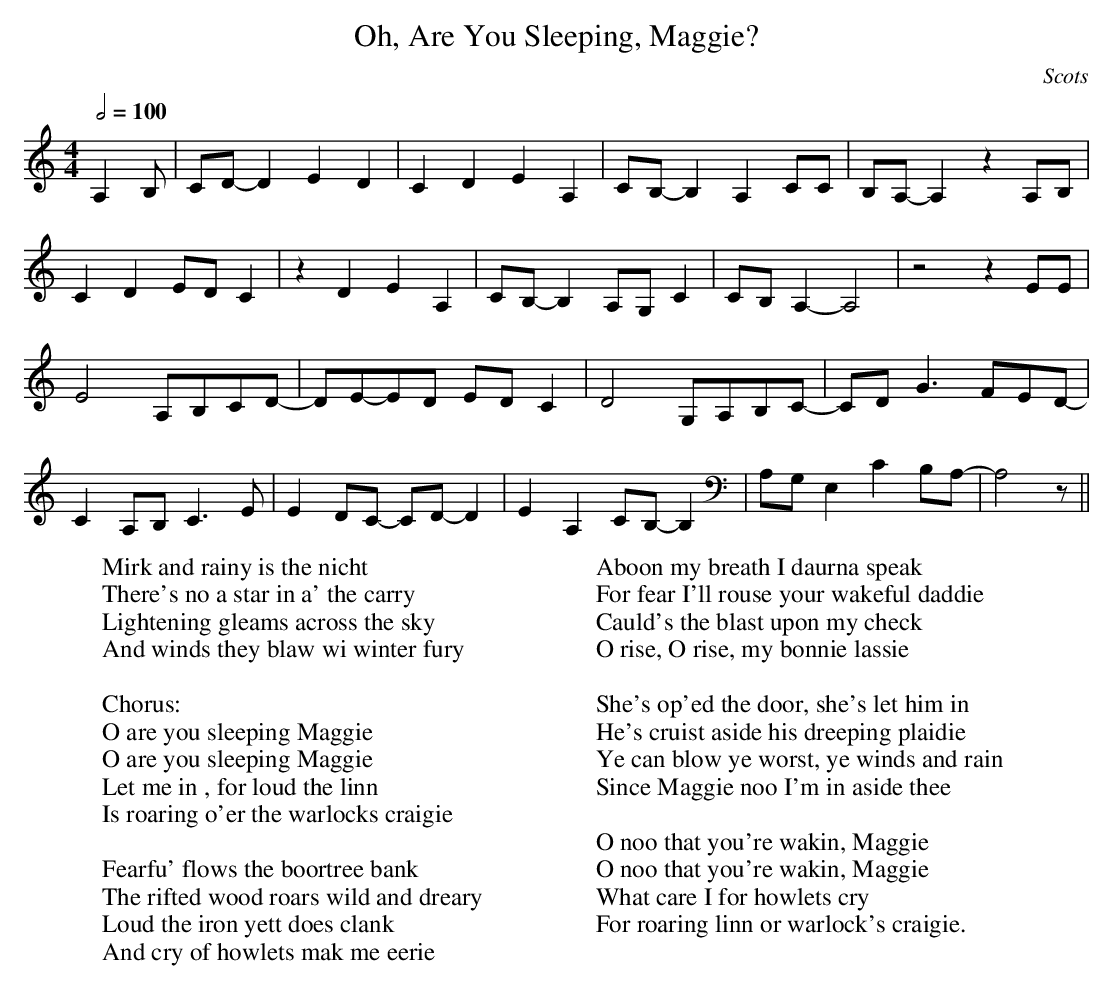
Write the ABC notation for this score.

X:1
T:Oh, Are You Sleeping, Maggie?
O:Scots
M:4/4
L:1/8
Q:2/4=100
W:Mirk and rainy is the nicht
W:There's no a star in a' the carry
W:Lightening gleams across the sky
W:And winds they blaw wi winter fury
W:
W:  Chorus:
W:  O are you sleeping Maggie
W:  O are you sleeping Maggie
W:  Let me in , for loud the linn
W:  Is roaring o'er the warlocks craigie
W:
W:Fearfu' flows the boortree bank
W:The rifted wood roars wild and dreary
W:Loud the iron yett does clank
W:And cry of howlets mak me eerie
W:
W:Aboon my breath I daurna speak
W:For fear I'll rouse your wakeful daddie
W:Cauld's the blast upon my check
W:O rise, O rise, my bonnie lassie
W:
W:She's op'ed the door, she's let him in
W:He's cruist aside his dreeping plaidie
W:Ye can blow ye worst, ye winds and rain
W:Since Maggie noo I'm in aside thee
W:
W:  O noo that you're wakin, Maggie
W:  O noo that you're wakin, Maggie
W:  What care I for howlets cry
W:  For roaring linn or warlock's craigie.
K:C
A,2B, |CD-D2 E2D2|C2D2 E2A,2|C-B,-B,2 A,2CC|B,A,-A,2 z2A,B,|
C2D2 EDC2|z2D2 E2A,2|C-B,-B,2 A,-G,C2|CB,A,2- A,4|z4 z2EE|
E4 A,-B,C-D-|DE-ED E-DC2|D4 G,-A,B,-C-|CDG3F-ED-|
C2A,B, C3E|E2DC- CD-D2|E2A,2 CB,-B,2|A,-G,E,2 C2B,A,-|A,4 z||
